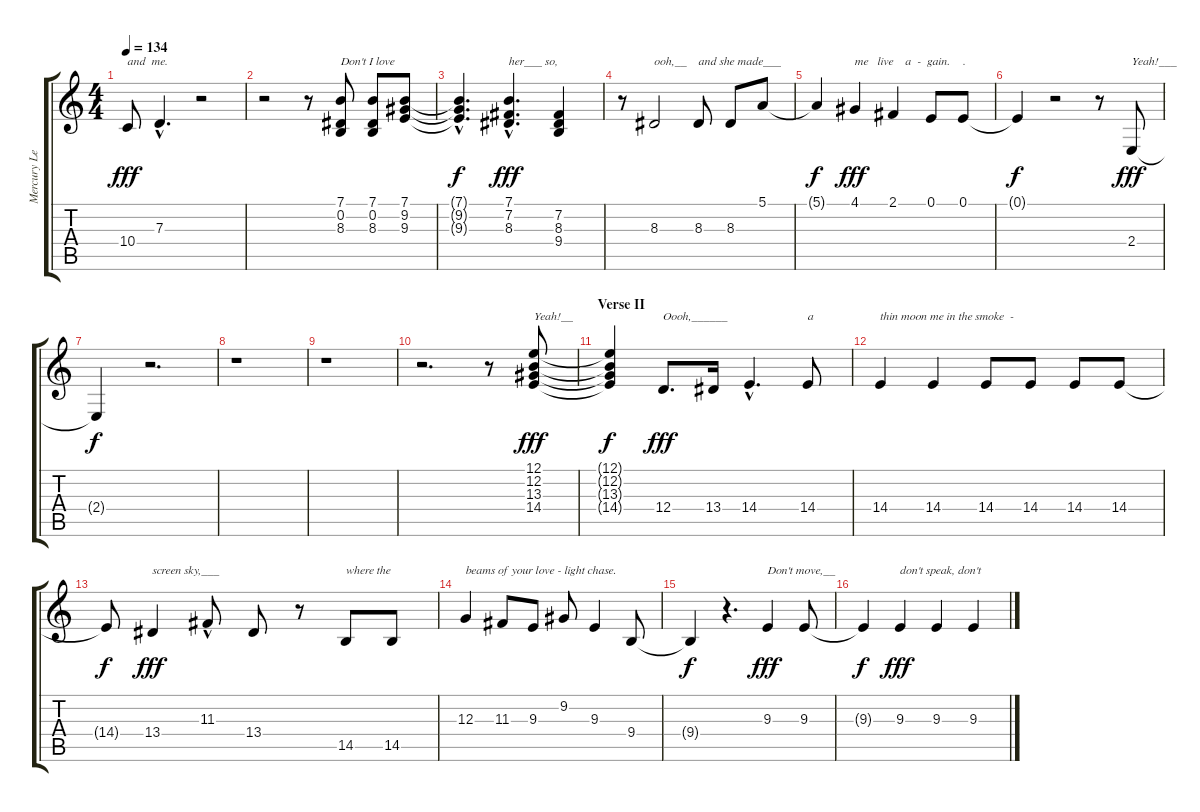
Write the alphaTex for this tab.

\track ("Mercury Lead" "Mercury Le") {instrument flute}
\staff {score tabs}
\tuning (E4 B3 G3 D3 A2 E2) {hide}
\ts (4 4)
\tempo 134
\clef g2
\ks c
10.4.8{txt "and  me." dy fff} 7.3{hac}.4{d} r.2 |
r.2 r.8 (7.1 0.2 8.3).8{txt "Don't I love"} (7.1 0.2 8.3).8 (7.1 9.2 9.3).8 |
(7.1{hac t} 9.2{hac t} 9.3{hac t}).4{d dy f} (7.1{hac} 7.2{hac} 8.3{hac}).4{d txt "her___ so," dy fff} (7.2 8.3 9.4).4 |
r.8 8.3.2{txt "ooh,__"} 8.3.8{txt "and she made___"} 8.3.8 5.1.8 |
5.1{t}.4{dy f} 4.1.4{txt "me   live    a  -  gain." dy fff} 2.1.4 0.1.8 0.1.8{txt "."} |
0.1{t}.4{dy f} r.2 r.8 2.4.8{txt "Yeah!___" dy fff} |
2.4{t}.4{dy f} r.2{d} |
r.1 |
r.1 |
r.2{d} r.8 (12.1 12.2 13.3 14.4).8{txt "Yeah!__" dy fff} |
\section ("" "Verse II")
(12.1{t} 12.2{t} 13.3{t} 14.4{t}).4{dy f} 12.4.8{d txt "Oooh,______" dy fff} 13.4.16 14.4{hac}.4{d} 14.4.8{txt "a"} |
14.4.4{txt "thin moon me in the smoke  - "} 14.4.4 14.4.8 14.4.8 14.4.8 14.4.8 |
14.4{t}.8{dy f} 13.4.4{txt "screen sky,___" dy fff} 11.3{hac}.8 13.4.8 r.8 14.5.8{txt "where the"} 14.5.8 |
12.3.4{txt "beams of your love - light chase."} 11.3.8 9.3.8 9.2.8 9.3.4 9.4.8 |
9.4{t}.4{dy f} r.4{d} 9.3.4{txt "Don't move,__" dy fff} 9.3.8 |
9.3{t}.4{dy f} 9.3.4{txt "don't speak, don't" dy fff} 9.3.4 9.3.4
